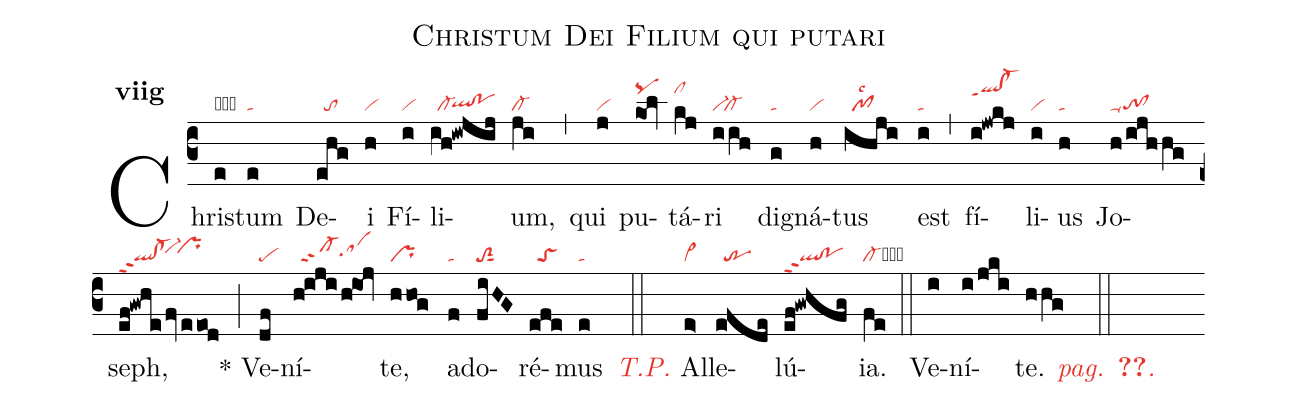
name:Christum Dei Filium qui putari;
office-part:in;
mode:7g;
nabc-lines:1;
%%
initial-style: 1;
name: Christum Dei Filium qui putari;
mode:7;
office-part: Invitatorium;
annotation: Inv.;
annotation:vii g;
nabc-lines:1;
%%
(c3) Chris(e|obta)tum(e|ta) De(ehg|//to)i(h|vi) Fí(i|vi)li(ih!iwjij|//cl-`qlhg!pohg)um,(ji|cl-) (,) qui(j|vi) pu(ko1l|pqhl)tá(kj|clhl)ri(iih|vi-`cl-) dig(g|ta)ná(h|vi)tus(ihji|//pf1lsc2) est(i|ta) (,) fí(i!jwkj|qlhk!cl-hkppt1)li(i|vi)us(h|ta) Jo(h/ijhhg|to!clppu1)seph,(ef!gwhe/fv/eeod|ql!cl-ppt2``vi-hi`prhi) (;) <sp>*</sp> Ve(df|pe)ní(h@iji/h!io!jv|//sf-sahh)te,(hhog|pr) ad(f|ta)o(fiHG|toS2sut1)ré(efe|//toS)mus(e|ta)(::) <i><c>T.P.</c></i> {A}l(e>|vi>)le(efde|//tr)lú(ef!gwhfg|ql!poppt2){ia}.(fe|cl-cb) (::)
<nlba>Ve(i)ní(i/jki)t{e}. <c><i>pag. <v>\pageref{M-ORIP7g}</v>.</i></c></nlba>(hhg ::)
